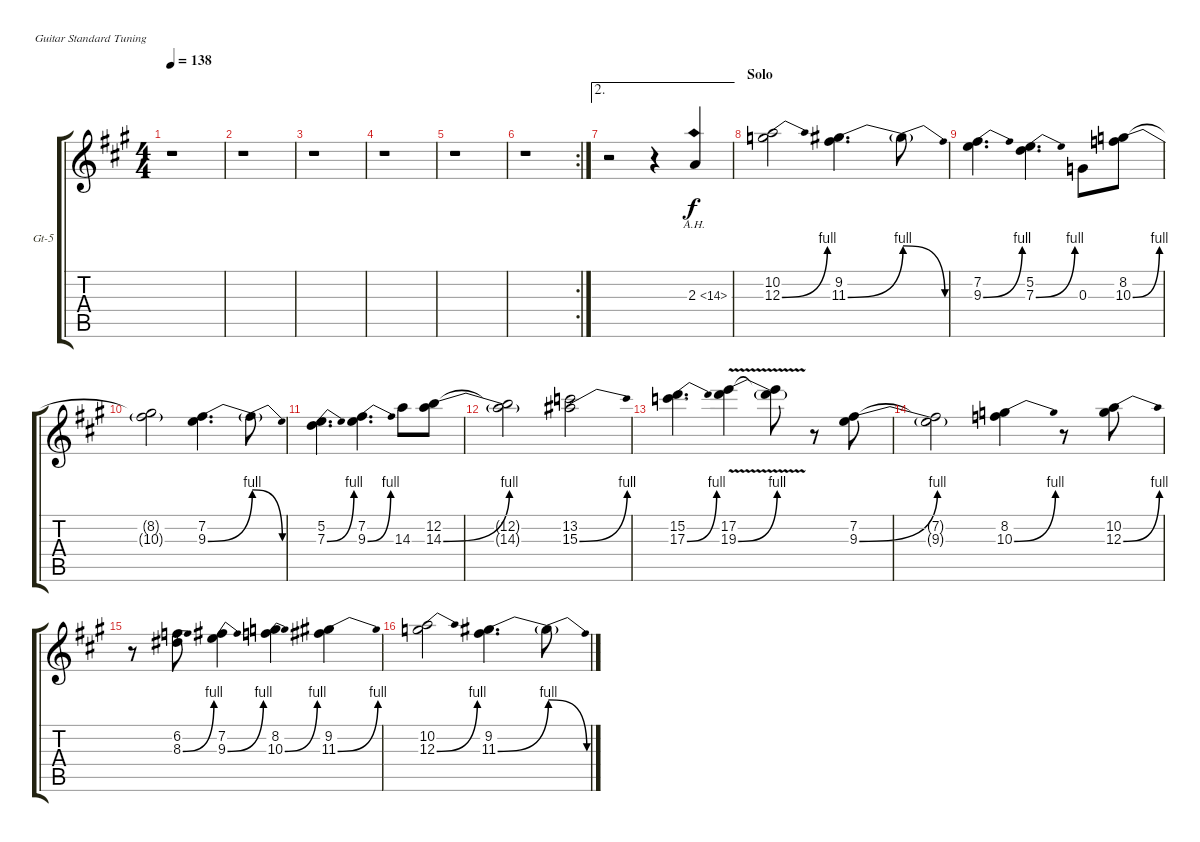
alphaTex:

\defaultSystemsLayout 4
\bracketExtendMode groupsimilarinstruments
\firstSystemTrackNameOrientation horizontal
\otherSystemsTrackNameOrientation horizontal
\track ("Guitar 5" "Gt-5") {instrument distortionguitar}
\staff {score tabs}
\tuning (E4 B3 G3 D3 A2 E2)
\ts (4 4)
\tempo 138
\clef g2
\scale
0.333333
\ks a
r.1{dy f} |
\scale
0.333333 r.1 |
\scale
0.333333 r.1 |
\scale
0.333333 r.1 |
\scale
0.333333 r.1 |
\rc 2
\scale
0.354167 r.1 |
\ae 2
\scale
0.322917 r.2 r.4 2.3{ah 12}.4 |
\section ("" "Solo")
\scale
0.322917 (12.3{be (bend 0 0 15 4)} 10.2).2 (11.3{be (bend 0 0 15 4)} 9.2).4{d} 11.3{be (release 0 4 15 0) t}.8 |
\scale
0.333333 (9.3{be (bend 0 0 15 4)} 7.2).4{d} (7.3{be (bend 0 0 15 4)} 5.2).4{d} 0.3.8 (10.3{be (bend 0 0 15 4)} 8.2).8 |
\scale
0.333333 (10.3{be (hold 0 0 60 0) t} 8.2{t}).2 (9.3{be (bend 0 0 15 4)} 7.2).4{d} 9.3{be (release 0 4 15 0) t}.8 |
\scale
0.333333 (7.3{be (bend 0 0 15 4)} 5.2).4{d} (9.3{be (bend 0 0 15 4)} 7.2).4{d} 14.3.8 (14.3{be (bend 0 0 15 4)} 12.2).8 |
\scale
0.333333 (14.3{be (hold 0 0 60 0) t} 12.2{t}).2 (13.2 15.3{be (bend 0 0 15 4)}).2 |
\scale
0.333333 (17.3{be (bend 0 0 15 4)} 15.2).4{d} (19.3{be (bend 0 0 15 4) v} 17.2{v}).4 (19.3{be (hold 0 0 60 0) t} 17.2{t}).8 r.8 (9.3{be (bend 0 0 15 4)} 7.2).8 |
\scale
0.333333 (9.3{be (hold 0 0 60 0) t} 7.2{t}).2 (10.3{be (bend 0 0 15 4)} 8.2).4 r.8 (12.3{be (bend 0 0 15 4)} 10.2).8 |
\scale
0.333333 r.8 (8.3{be (bend 0 0 15 4)} 6.2).8 (9.3{be (bend 0 0 15 4)} 7.2).4 (10.3{be (bend 0 0 15 4)} 8.2).4 (11.3{be (bend 0 0 15 4)} 9.2).4 |
\scale
0.333333 (12.3{be (bend 0 0 15 4)} 10.2).2 (11.3{be (bend 0 0 15 4)} 9.2).4{d} 11.3{be (release 0 4 15 0) t}.8
